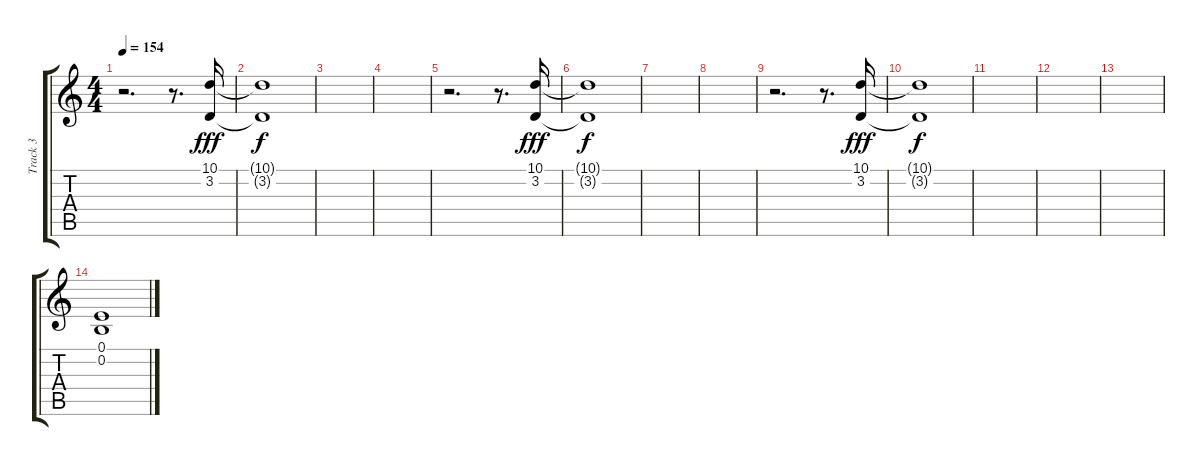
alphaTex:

\track ("Track 3" "Track 3") {instrument tubularbells}
\staff {score tabs}
\tuning (E4 B3 G3 D3 A2 E2) {hide}
\ts (4 4)
\tempo 154
\clef g2
\ks c
r.2{d dy f} r.8{d} (10.1 3.2).16{dy fff} |
(10.1{t} 3.2{t}).1{dy f} |
|
|
r.2{d} r.8{d} (10.1 3.2).16{dy fff} |
(10.1{t} 3.2{t}).1{dy f} |
|
|
r.2{d} r.8{d} (10.1 3.2).16{dy fff} |
(10.1{t} 3.2{t}).1{dy f} |
|
|
|
(0.1 0.2).1
